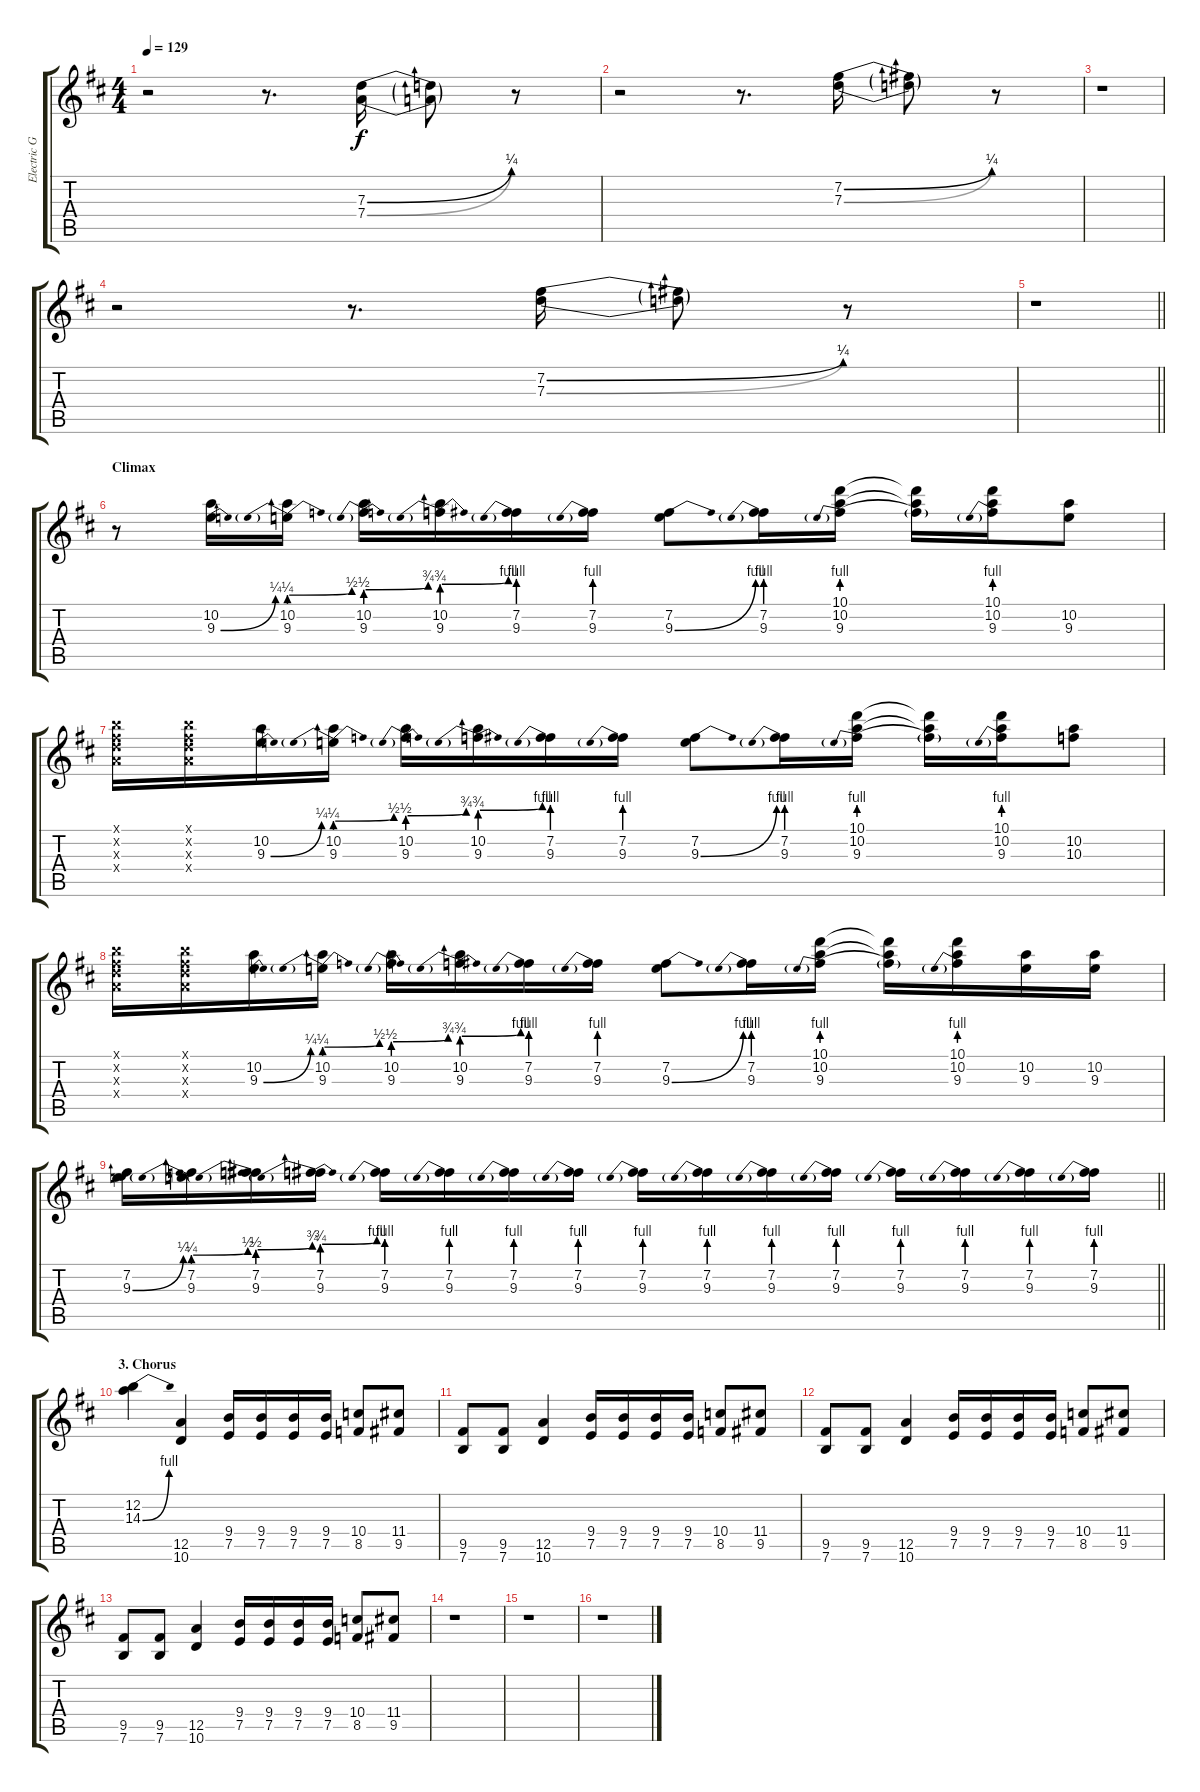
\track ("Electric Guitar" "Electric G") {instrument electricguitarclean}
\staff {score tabs}
\tuning (E4 B3 G3 D3 A2 E2) {hide}
\ts (4 4)
\tempo 129
\clef g2
\ks bminor
r.2{dy f} r.8{d} (7.3{be (bend 0 0 60 1)} 7.4{be (bend 0 0 60 1)}).16 (7.3{t} 7.4{t}).8 r.8 |
r.2 r.8{d} (7.2{be (bend 0 0 60 1)} 7.3{be (bend 0 0 60 1)}).16 (7.2{t} 7.3{t}).8 r.8 |
r.1 |
r.2 r.8{d} (7.2{be (bend 0 0 60 1)} 7.3{be (bend 0 0 60 1)}).16 (7.2{t} 7.3{t}).8 r.8 |
\barLineRight lightlight
r.1 |
\section ("" "Climax")
r.8 (10.2 9.3{be (bend 0 0 60 1)}).16 (10.2 9.3{be (prebendbend 0 1 60 2)}).16 (10.2 9.3{be (prebendbend 0 2 60 3)}).16 (10.2 9.3{be (prebendbend 0 3 60 4)}).16 (7.2 9.3{be (prebend 0 4 60 4)}).16 (7.2 9.3{be (prebend 0 4 60 4)}).16 (7.2 9.3{be (bend 0 0 60 4)}).8 (7.2 9.3{be (prebend 0 4 60 4)}).16 (10.1 10.2 9.3{be (prebend 0 4 60 4)}).16 (10.1{t} 10.2{t} 9.3{t}).16 (10.1 10.2 9.3{be (prebend 0 4 60 4)}).16 (10.2 9.3).8 |
(7.1{x} 7.2{x} 7.3{x} 7.4{x}).16 (7.1{x} 7.2{x} 7.3{x} 7.4{x}).16 (10.2 9.3{be (bend 0 0 60 1)}).16 (10.2 9.3{be (prebendbend 0 1 60 2)}).16 (10.2 9.3{be (prebendbend 0 2 60 3)}).16 (10.2 9.3{be (prebendbend 0 3 60 4)}).16 (7.2 9.3{be (prebend 0 4 60 4)}).16 (7.2 9.3{be (prebend 0 4 60 4)}).16 (7.2 9.3{be (bend 0 0 60 4)}).8 (7.2 9.3{be (prebend 0 4 60 4)}).16 (10.1 10.2 9.3{be (prebend 0 4 60 4)}).16 (10.1{t} 10.2{t} 9.3{t}).16 (10.1 10.2 9.3{be (prebend 0 4 60 4)}).16 (10.2 10.3).8 |
(7.1{x} 7.2{x} 7.3{x} 7.4{x}).16 (7.1{x} 7.2{x} 7.3{x} 7.4{x}).16 (10.2 9.3{be (bend 0 0 60 1)}).16 (10.2 9.3{be (prebendbend 0 1 60 2)}).16 (10.2 9.3{be (prebendbend 0 2 60 3)}).16 (10.2 9.3{be (prebendbend 0 3 60 4)}).16 (7.2 9.3{be (prebend 0 4 60 4)}).16 (7.2 9.3{be (prebend 0 4 60 4)}).16 (7.2 9.3{be (bend 0 0 60 4)}).8 (7.2 9.3{be (prebend 0 4 60 4)}).16 (10.1 10.2 9.3{be (prebend 0 4 60 4)}).16 (10.1{t} 10.2{t} 9.3{t}).16 (10.1 10.2 9.3{be (prebend 0 4 60 4)}).16 (10.2 9.3).16 (10.2 9.3).16 |
\barLineRight lightlight
(7.2 9.3{be (bend 0 0 60 1)}).16 (7.2 9.3{be (prebendbend 0 1 60 2)}).16 (7.2 9.3{be (prebendbend 0 2 60 3)}).16 (7.2 9.3{be (prebendbend 0 3 60 4)}).16 (7.2 9.3{be (prebend 0 4 60 4)}).16 (7.2 9.3{be (prebend 0 4 60 4)}).16 (7.2 9.3{be (prebend 0 4 60 4)}).16 (7.2 9.3{be (prebend 0 4 60 4)}).16 (7.2 9.3{be (prebend 0 4 60 4)}).16 (7.2 9.3{be (prebend 0 4 60 4)}).16 (7.2 9.3{be (prebend 0 4 60 4)}).16 (7.2 9.3{be (prebend 0 4 60 4)}).16 (7.2 9.3{be (prebend 0 4 60 4)}).16 (7.2 9.3{be (prebend 0 4 60 4)}).16 (7.2 9.3{be (prebend 0 4 60 4)}).16 (7.2 9.3{be (prebend 0 4 60 4)}).16 |
\section ("" "3. Chorus")
(12.2 14.3{be (bend 0 0 60 4)}).4 (12.5 10.6).4 (9.4 7.5).16 (9.4 7.5).16 (9.4 7.5).16 (9.4 7.5).16 (10.4 8.5).8 (11.4 9.5).8 |
(9.5 7.6).8 (9.5 7.6).8 (12.5 10.6).4 (9.4 7.5).16 (9.4 7.5).16 (9.4 7.5).16 (9.4 7.5).16 (10.4 8.5).8 (11.4 9.5).8 |
(9.5 7.6).8 (9.5 7.6).8 (12.5 10.6).4 (9.4 7.5).16 (9.4 7.5).16 (9.4 7.5).16 (9.4 7.5).16 (10.4 8.5).8 (11.4 9.5).8 |
(9.5 7.6).8 (9.5 7.6).8 (12.5 10.6).4 (9.4 7.5).16 (9.4 7.5).16 (9.4 7.5).16 (9.4 7.5).16 (10.4 8.5).8 (11.4 9.5).8 |
r.1 |
r.1 |
r.1
